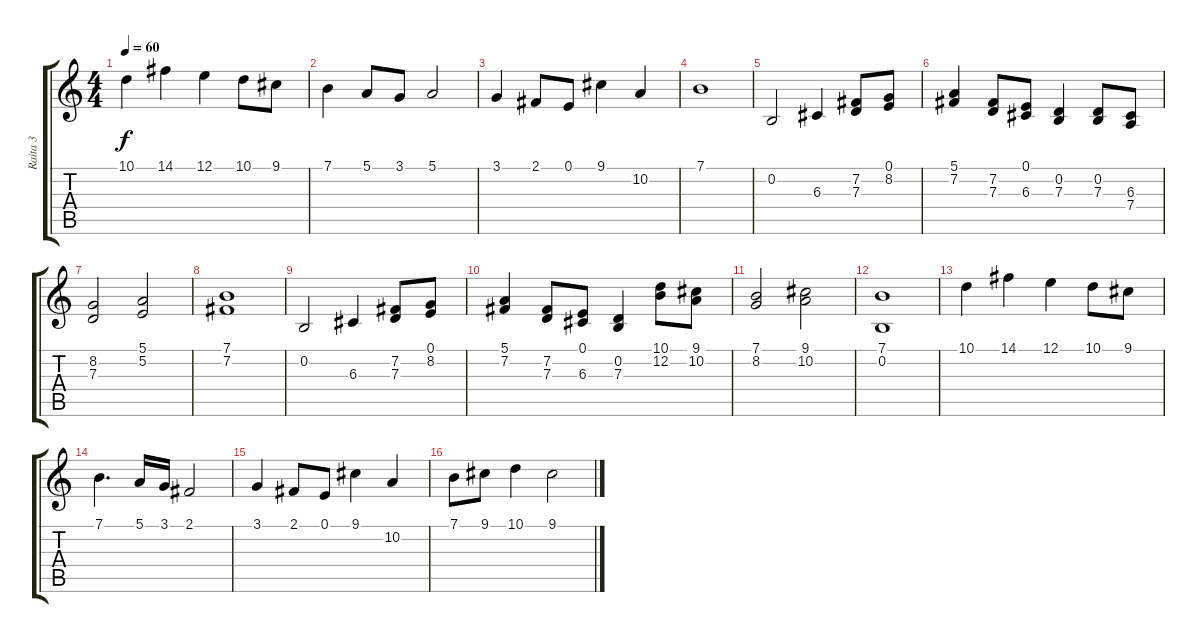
\track ("Raita 3" "Raita 3") {instrument cello}
\staff {score tabs}
\tuning (E4 B3 G3 D3 A2 E2) {hide}
\ts (4 4)
\tempo 60
\clef g2
\ks c
10.1.4{dy f} 14.1.4 12.1.4 10.1.8 9.1.8 |
7.1.4 5.1.8 3.1.8 5.1.2 |
3.1.4 2.1.8 0.1.8 9.1.4 10.2.4 |
7.1.1 |
0.2.2 6.3.4 (7.2 7.3).8 (0.1 8.2).8 |
(5.1 7.2).4 (7.2 7.3).8 (0.1 6.3).8 (0.2 7.3).4 (0.2 7.3).8 (6.3 7.4).8 |
(8.2 7.3).2 (5.1 5.2).2 |
(7.1 7.2).1 |
0.2.2 6.3.4 (7.2 7.3).8 (0.1 8.2).8 |
(5.1 7.2).4 (7.2 7.3).8 (0.1 6.3).8 (0.2 7.3).4 (10.1 12.2).8 (9.1 10.2).8 |
(7.1 8.2).2 (9.1 10.2).2 |
(7.1 0.2).1 |
10.1.4 14.1.4 12.1.4 10.1.8 9.1.8 |
7.1.4{d} 5.1.16 3.1.16 2.1.2 |
3.1.4 2.1.8 0.1.8 9.1.4 10.2.4 |
7.1.8 9.1.8 10.1.4 9.1.2
